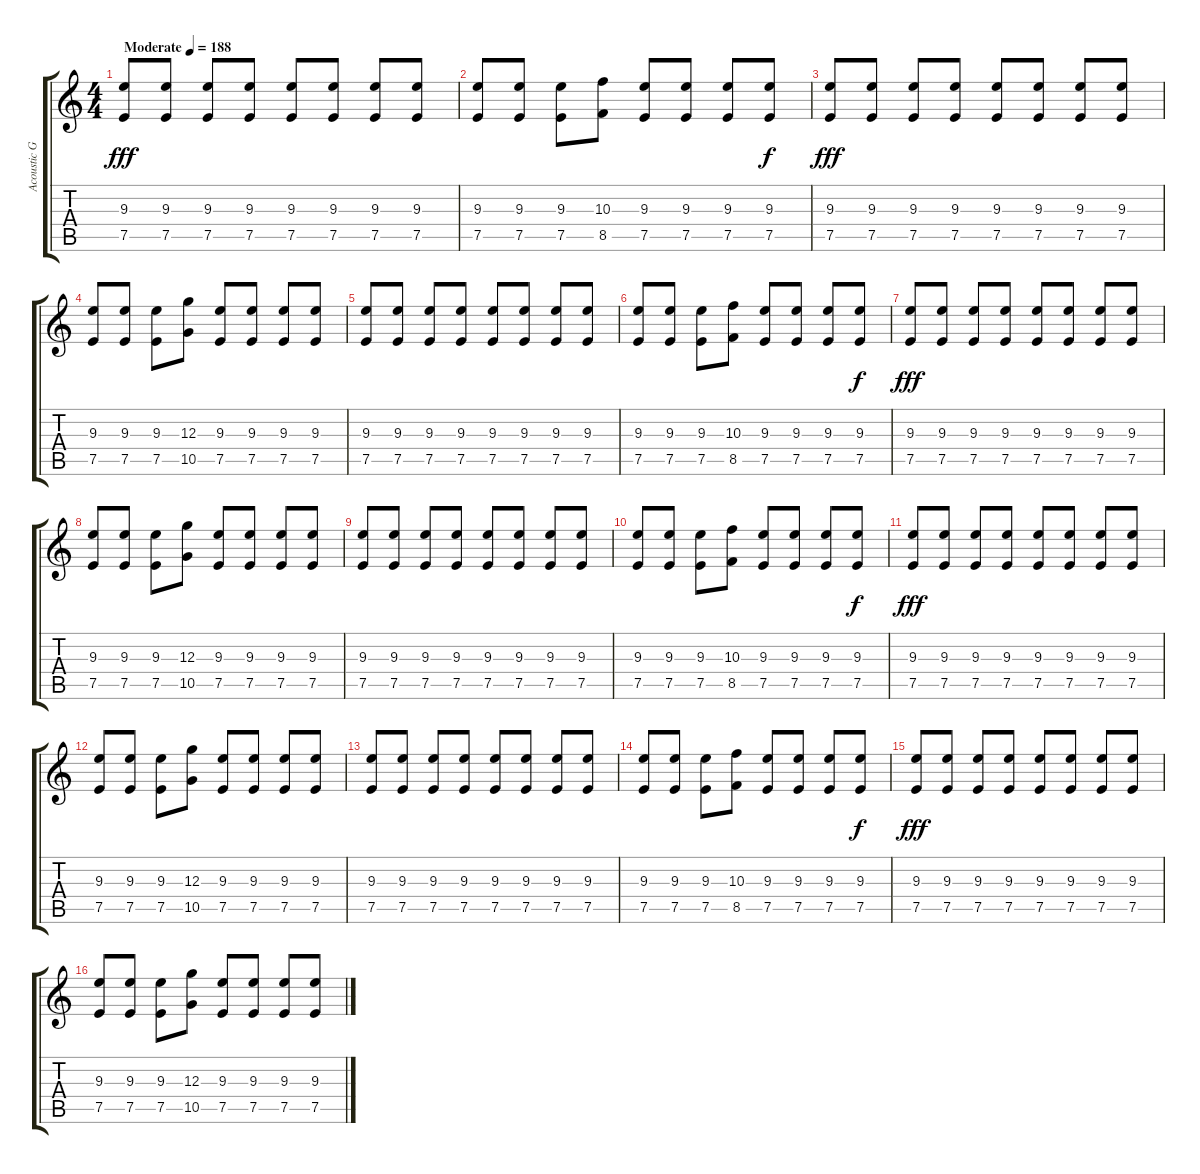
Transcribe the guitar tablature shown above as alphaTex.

\track ("Acoustic Guitar" "Acoustic G") {instrument acousticguitarnylon}
\staff {score tabs}
\tuning (E4 B3 G3 D3 A2 E2) {hide}
\ts (4 4)
\tempo (188 "Moderate")
\clef g2
\ks c
(9.3 7.5).8{dy fff instrument acousticguitarnylon} (9.3 7.5).8 (9.3 7.5).8 (9.3 7.5).8 (9.3 7.5).8 (9.3 7.5).8 (9.3 7.5).8 (9.3 7.5).8 |
(9.3 7.5).8 (9.3 7.5).8 (9.3 7.5).8 (10.3 8.5).8 (9.3 7.5).8 (9.3 7.5).8 (9.3 7.5).8 (9.3 7.5).8{dy f} |
(9.3 7.5).8{dy fff} (9.3 7.5).8 (9.3 7.5).8 (9.3 7.5).8 (9.3 7.5).8 (9.3 7.5).8 (9.3 7.5).8 (9.3 7.5).8 |
(9.3 7.5).8 (9.3 7.5).8 (9.3 7.5).8 (12.3 10.5).8 (9.3 7.5).8 (9.3 7.5).8 (9.3 7.5).8 (9.3 7.5).8 |
(9.3 7.5).8 (9.3 7.5).8 (9.3 7.5).8 (9.3 7.5).8 (9.3 7.5).8 (9.3 7.5).8 (9.3 7.5).8 (9.3 7.5).8 |
(9.3 7.5).8 (9.3 7.5).8 (9.3 7.5).8 (10.3 8.5).8 (9.3 7.5).8 (9.3 7.5).8 (9.3 7.5).8 (9.3 7.5).8{dy f} |
(9.3 7.5).8{dy fff} (9.3 7.5).8 (9.3 7.5).8 (9.3 7.5).8 (9.3 7.5).8 (9.3 7.5).8 (9.3 7.5).8 (9.3 7.5).8 |
(9.3 7.5).8 (9.3 7.5).8 (9.3 7.5).8 (12.3 10.5).8 (9.3 7.5).8 (9.3 7.5).8 (9.3 7.5).8 (9.3 7.5).8 |
(9.3 7.5).8 (9.3 7.5).8 (9.3 7.5).8 (9.3 7.5).8 (9.3 7.5).8 (9.3 7.5).8 (9.3 7.5).8 (9.3 7.5).8 |
(9.3 7.5).8 (9.3 7.5).8 (9.3 7.5).8 (10.3 8.5).8 (9.3 7.5).8 (9.3 7.5).8 (9.3 7.5).8 (9.3 7.5).8{dy f} |
(9.3 7.5).8{dy fff} (9.3 7.5).8 (9.3 7.5).8 (9.3 7.5).8 (9.3 7.5).8 (9.3 7.5).8 (9.3 7.5).8 (9.3 7.5).8 |
(9.3 7.5).8 (9.3 7.5).8 (9.3 7.5).8 (12.3 10.5).8 (9.3 7.5).8 (9.3 7.5).8 (9.3 7.5).8 (9.3 7.5).8 |
(9.3 7.5).8 (9.3 7.5).8 (9.3 7.5).8 (9.3 7.5).8 (9.3 7.5).8 (9.3 7.5).8 (9.3 7.5).8 (9.3 7.5).8 |
(9.3 7.5).8 (9.3 7.5).8 (9.3 7.5).8 (10.3 8.5).8 (9.3 7.5).8 (9.3 7.5).8 (9.3 7.5).8 (9.3 7.5).8{dy f} |
(9.3 7.5).8{dy fff} (9.3 7.5).8 (9.3 7.5).8 (9.3 7.5).8 (9.3 7.5).8 (9.3 7.5).8 (9.3 7.5).8 (9.3 7.5).8 |
(9.3 7.5).8 (9.3 7.5).8 (9.3 7.5).8 (12.3 10.5).8 (9.3 7.5).8 (9.3 7.5).8 (9.3 7.5).8 (9.3 7.5).8
